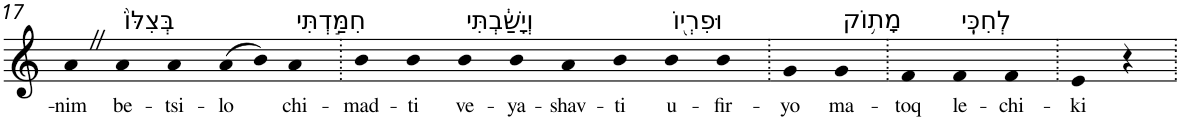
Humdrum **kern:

**kern	**text
*part1	*part1
*staff1	*staff1
*I"Piano	*
*I'Pno	*
!!LO:PB:g=z
*clefG2	*
*k[]	*
=17	=17
!	!LO:LY:b
4aZ	-nim
!LO:TX:a:t=בְּצִלּוֹ֙	!
!	!LO:LY:b
4a	be-
!	!LO:LY:b
4a	-tsi-
!	!LO:LY:b
(>8a	-lo
8b)	.
!LO:TX:a:t=חִמַּ֣דְתִּי	!
!	!LO:LY:b
4a	chi-
=18.	=18.
!	!LO:LY:b
4b	-mad-
!	!LO:LY:b
4b	-ti
!LO:TX:a:t=וְיָשַׁ֔בְתִּי	!
!	!LO:LY:b
4b	ve-
!	!LO:LY:b
4b	-ya-
!	!LO:LY:b
4a	-shav-
!	!LO:LY:b
4b	-ti
!LO:TX:a:t=וּפִרְי֖וֹ	!
!	!LO:LY:b
4b	u-
!	!LO:LY:b
4b	-fir-
=19.	=19.
!	!LO:LY:b
4g	-yo
!LO:TX:a:t=מָת֥וֹק	!
!	!LO:LY:b
4g	ma-
=20.	=20.
!	!LO:LY:b
4f	-toq
!LO:TX:a:t=לְחִכִּֽי	!
!	!LO:LY:b
4f	le-
!	!LO:LY:b
4f	-chi-
=21.	=21.
!	!LO:LY:b
4e	-ki
4r	.
=.	=.
*-	*-
